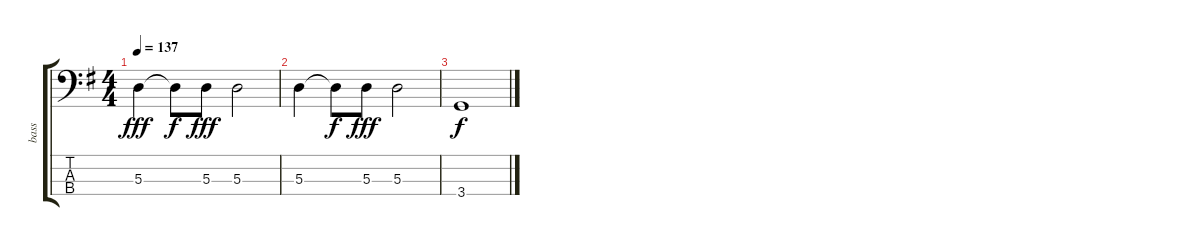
\track ("bass" "bass") {instrument electricbassfinger}
\staff {score tabs}
\tuning (G2 D2 A1 E1) {hide}
\ts (4 4)
\tempo 137
\clef f4
\ks g
5.3.4{dy fff} 5.3{t}.8{dy f} 5.3.8{dy fff} 5.3.2 |
5.3.4 5.3{t}.8{dy f} 5.3.8{dy fff} 5.3.2 |
3.4.1{dy f}
